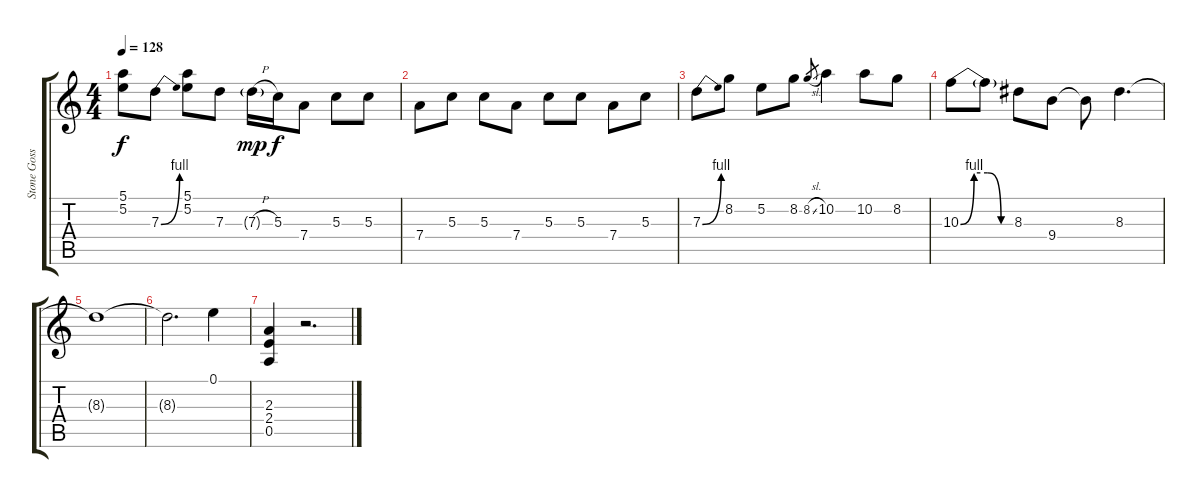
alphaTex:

\track ("Stone Gossard Gtr 2 Lead" "Stone Goss") {instrument distortionguitar}
\staff {score tabs}
\tuning (E4 B3 G3 D3 A2 E2) {hide}
\ts (4 4)
\tempo 128
\clef g2
\ks c
(5.1 5.2).8{dy f} 7.3{be (bend 0 0 60 4)}.8 (5.1 5.2).8 7.3.8 7.3{h g}.16{dy mp} 5.3.16{dy f} 7.4.8 5.3.8 5.3.8 |
7.4.8 5.3.8 5.3.8 7.4.8 5.3.8 5.3.8 7.4.8 5.3.8 |
7.3{be (bend 0 0 60 4)}.8 8.2.8 5.2.8 8.2.8 8.2{sl}.8{gr} 10.2.4 10.2.8 8.2.8 |
10.3{be (custom 0 0 15 4 30 4 45 0 60 0)}.8 10.3{t}.8 8.3.8 9.4.8 9.4{t}.8 8.3.4{d} |
8.3{t}.1 |
8.3{t}.2{d} 0.1.4 |
(2.3 2.4 0.5).4 r.2{d}
